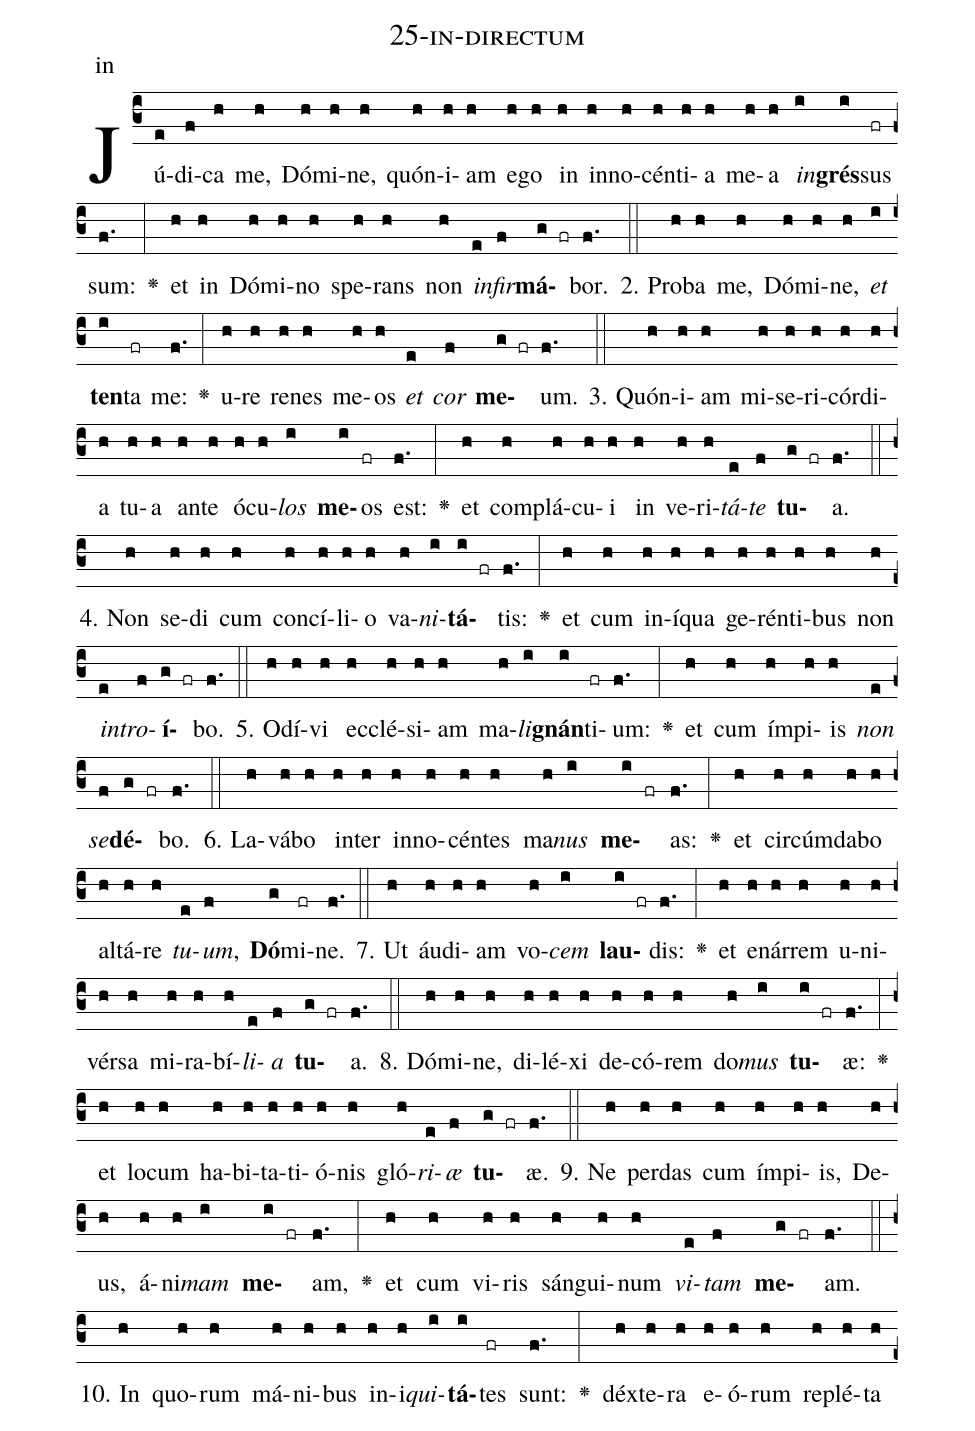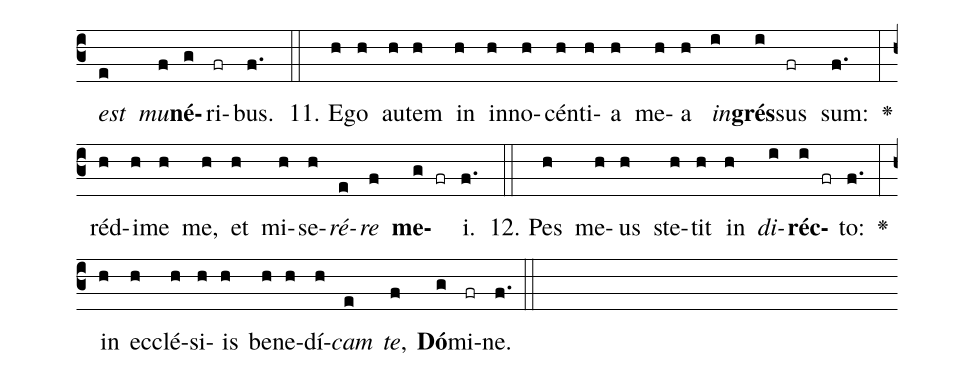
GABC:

name: 25-in-directum;
annotation: in;
%%
(c3)Jú(e)di(f)ca(h) me,(h) Dó(h)mi(h)ne,(h) quón(h)i(h)am(h) e(h)go(h) in(h) in(h)no(h)cén(h)ti(h)a(h) me(h)a(h) <i>in</i>(i)<b>grés</b>(i)sus(fr) sum:(f.) <v>\greheightstar</v>(:) et(h) in(h) Dó(h)mi(h)no(h) spe(h)rans(h) non(h) <i>in</i>(e)<i>fir</i>(f)<b>má</b>(g fr)bor.(f.) (::)
2. Pro(h)ba(h) me,(h) Dó(h)mi(h)ne,(h) <i>et</i>(i) <b>ten</b>(i)ta(fr) me:(f.) <v>\greheightstar</v>(:) u(h)re(h) re(h)nes(h) me(h)os(h) <i>et</i>(e) <i>cor</i>(f) <b>me</b>(g fr)um.(f.) (::)
3. Quón(h)i(h)am(h) mi(h)se(h)ri(h)cór(h)di(h)a(h) tu(h)a(h) an(h)te(h) ó(h)cu(h)<i>los</i>(i) <b>me</b>(i)os(fr) est:(f.) <v>\greheightstar</v>(:) et(h) com(h)plá(h)cu(h)i(h) in(h) ve(h)ri(h)<i>tá</i>(e)<i>te</i>(f) <b>tu</b>(g fr)a.(f.) (::)
4. Non(h) se(h)di(h) cum(h) con(h)cí(h)li(h)o(h) va(h)<i>ni</i>(i)<b>tá</b>(i fr)tis:(f.) <v>\greheightstar</v>(:) et(h) cum(h) in(h)í(h)qua(h) ge(h)rén(h)ti(h)bus(h) non(h) <i>in</i>(e)<i>tro</i>(f)<b>í</b>(g fr)bo.(f.) (::)
5. O(h)dí(h)vi(h) ec(h)clé(h)si(h)am(h) ma(h)<i>li</i>(i)<b>gnán</b>(i)ti(fr)um:(f.) <v>\greheightstar</v>(:) et(h) cum(h) ím(h)pi(h)is(h) <i>non</i>(e) <i>se</i>(f)<b>dé</b>(g fr)bo.(f.) (::)
6. La(h)vá(h)bo(h) in(h)ter(h) in(h)no(h)cén(h)tes(h) ma(h)<i>nus</i>(i) <b>me</b>(i fr)as:(f.) <v>\greheightstar</v>(:) et(h) cir(h)cúm(h)da(h)bo(h) al(h)tá(h)re(h) <i>tu</i>(e)<i>um</i>,(f) <b>Dó</b>(g)mi(fr)ne.(f.) (::)
7. Ut(h) áu(h)di(h)am(h) vo(h)<i>cem</i>(i) <b>lau</b>(i fr)dis:(f.) <v>\greheightstar</v>(:) et(h) e(h)nár(h)rem(h) u(h)ni(h)vér(h)sa(h) mi(h)ra(h)bí(h)<i>li</i>(e)<i>a</i>(f) <b>tu</b>(g fr)a.(f.) (::)
8. Dó(h)mi(h)ne,(h) di(h)lé(h)xi(h) de(h)có(h)rem(h) do(h)<i>mus</i>(i) <b>tu</b>(i fr)æ:(f.) <v>\greheightstar</v>(:) et(h) lo(h)cum(h) ha(h)bi(h)ta(h)ti(h)ó(h)nis(h) gló(h)<i>ri</i>(e)<i>æ</i>(f) <b>tu</b>(g fr)æ.(f.) (::)
9. Ne(h) per(h)das(h) cum(h) ím(h)pi(h)is,(h) De(h)us,(h) á(h)ni(h)<i>mam</i>(i) <b>me</b>(i fr)am,(f.) <v>\greheightstar</v>(:) et(h) cum(h) vi(h)ris(h) sán(h)gui(h)num(h) <i>vi</i>(e)<i>tam</i>(f) <b>me</b>(g fr)am.(f.) (::)
10. In(h) quo(h)rum(h) má(h)ni(h)bus(h) in(h)i(h)<i>qui</i>(i)<b>tá</b>(i)tes(fr) sunt:(f.) <v>\greheightstar</v>(:) déx(h)te(h)ra(h) e(h)ó(h)rum(h) re(h)plé(h)ta(h) <i>est</i>(e) <i>mu</i>(f)<b>né</b>(g)ri(fr)bus.(f.) (::)
11. E(h)go(h) au(h)tem(h) in(h) in(h)no(h)cén(h)ti(h)a(h) me(h)a(h) <i>in</i>(i)<b>grés</b>(i)sus(fr) sum:(f.) <v>\greheightstar</v>(:) réd(h)i(h)me(h) me,(h) et(h) mi(h)se(h)<i>ré</i>(e)<i>re</i>(f) <b>me</b>(g fr)i.(f.) (::)
12. Pes(h) me(h)us(h) ste(h)tit(h) in(h) <i>di</i>(i)<b>réc</b>(i fr)to:(f.) <v>\greheightstar</v>(:) in(h) ec(h)clé(h)si(h)is(h) be(h)ne(h)dí(h)<i>cam</i>(e) <i>te</i>,(f) <b>Dó</b>(g)mi(fr)ne.(f.) (::)
